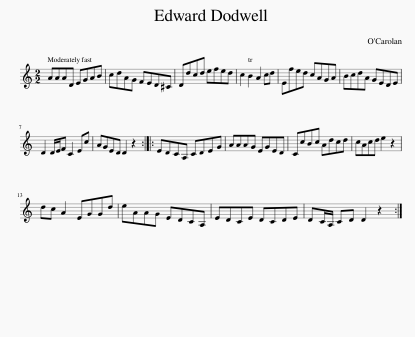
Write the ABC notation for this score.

X:1
L:1/8
M:2/2
I:linebreak $
K:C
V:1 treble
V:1
 AAAD EGAB | cdAG FED^C | Ddcd efed | c2 B2 A2 cd | Efed cAGA | %5
 BcdA GEDE |$ D2 D/E/F C2 Ec | AGED D2 z2 :: EDCA, CDEG | AAAG EGED | %10
 CcBc Adcd | cAcd e2 z2 |$ dc A2 EGGd | eAAG EDCA, | EDCE DCDE | %15
 DC/A,/ CD D2 z2 :| %16
